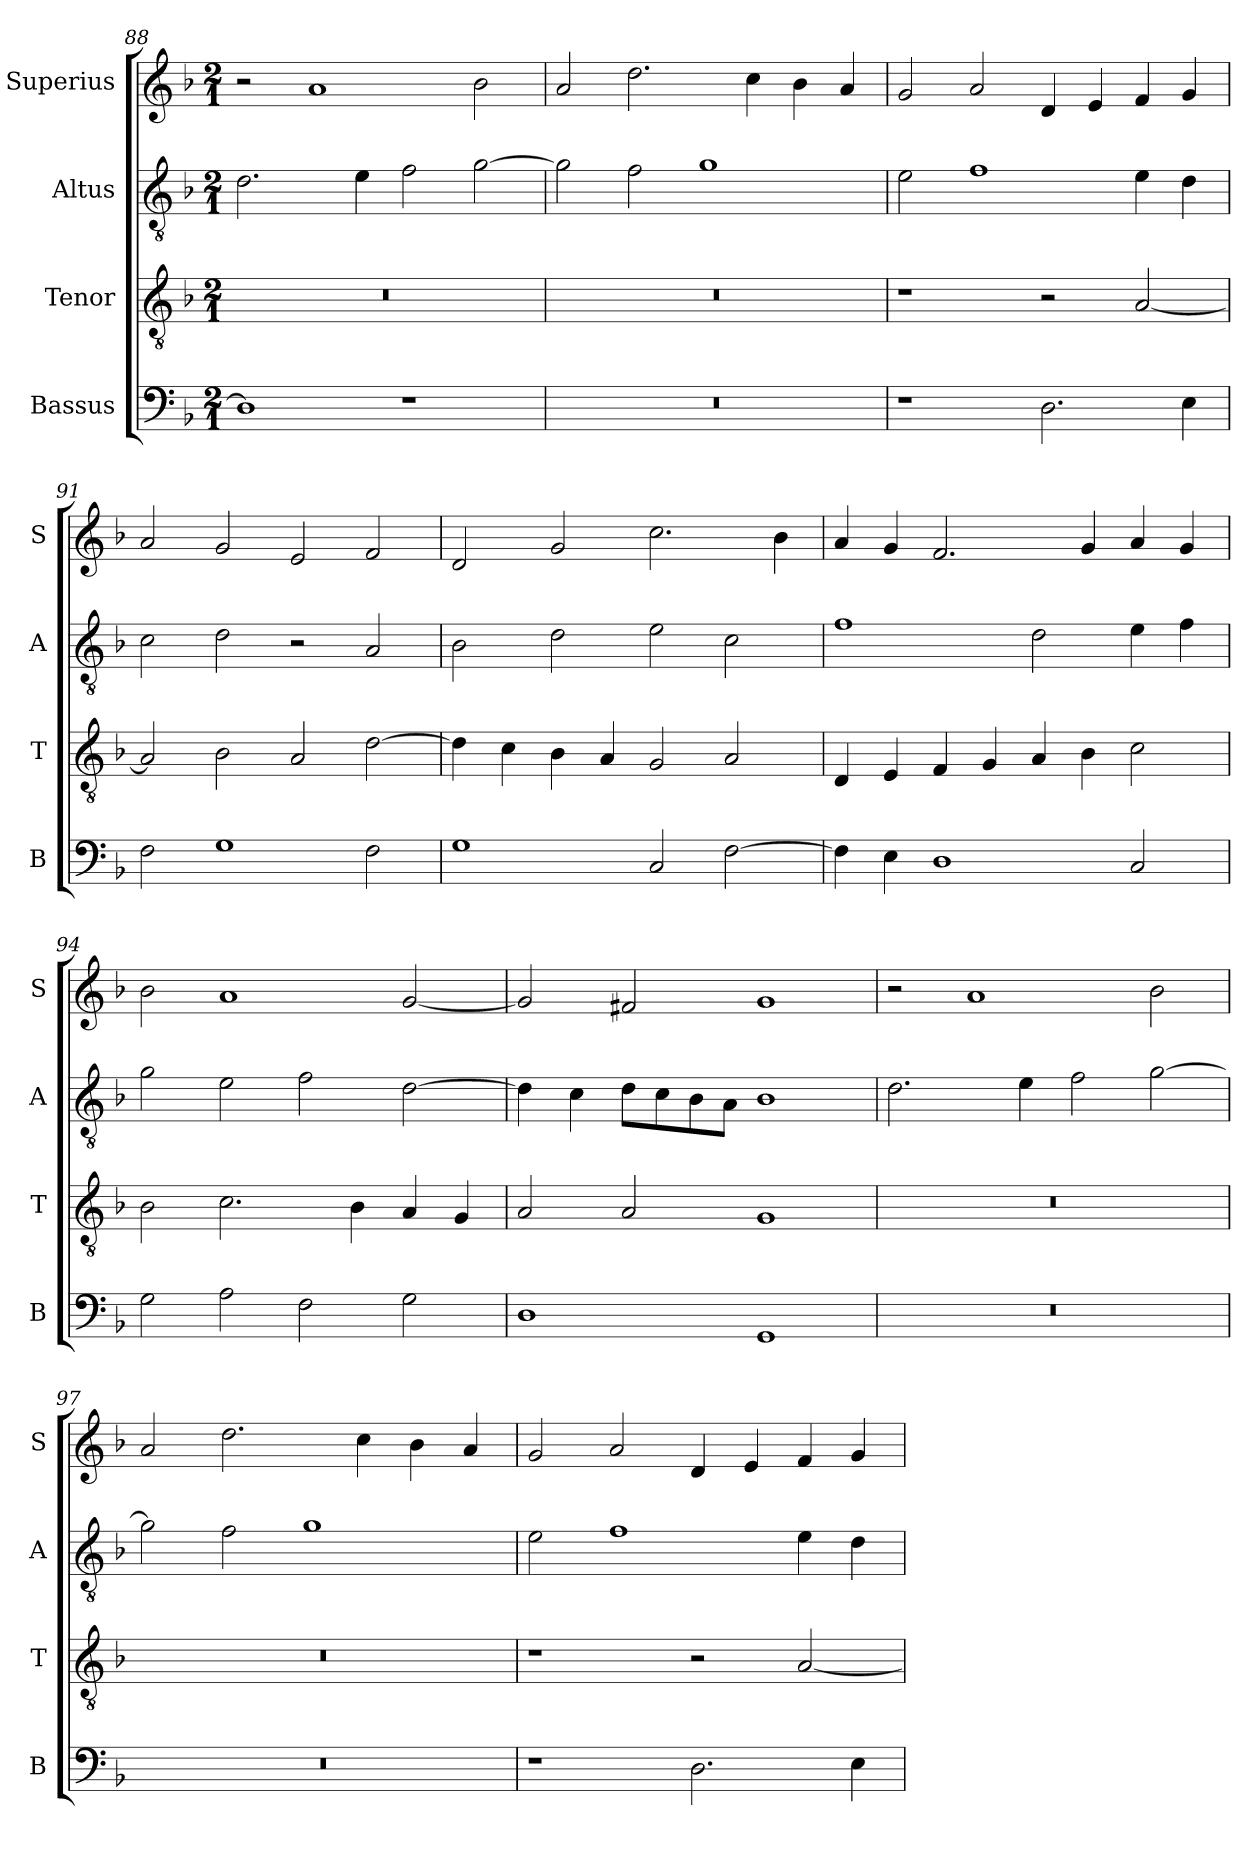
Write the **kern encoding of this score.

**kern	**kern	**kern	**kern
*part4	*part3	*part2	*part1
*staff4	*staff3	*staff2	*staff1
*I"Bassus	*I"Tenor	*I"Altus	*I"Superius
*I'B	*I'T	*I'A	*I'S
*clefF4	*clefGv2	*clefGv2	*clefG2
*k[b-]	*k[b-]	*k[b-]	*k[b-]
*F:	*F:	*F:	*F:
*M2/1	*M2/1	*M2/1	*M2/1
=88	=88	=88	=88
1D]	0r	2.d	2r
.	.	.	1a
.	.	4e	.
1r	.	2f	.
.	.	[2g	2b-
=89	=89	=89	=89
0r	0r	2g]	2a
.	.	2f	2.dd
.	.	1g	.
.	.	.	4cc
.	.	.	4b-
.	.	.	4a
=90	=90	=90	=90
1r	1r	2e	2g
.	.	1f	2a
2.D	2r	.	4d
.	.	.	4e
.	[2A	4e	4f
4E	.	4d	4g
=91	=91	=91	=91
2F	2A]	2c	2a
1G	2B-	2d	2g
.	2A	2r	2e
2F	[2d	2A	2f
=92	=92	=92	=92
1G	4d]	2B-	2d
.	4c	.	.
.	4B-	2d	2g
.	4A	.	.
2C	2G	2e	2.cc
[2F	2A	2c	.
.	.	.	4b-
=93	=93	=93	=93
4F]	4D	1f	4a
4E	4E	.	4g
1D	4F	.	2.f
.	4G	.	.
.	4A	2d	.
.	4B-	.	4g
2C	2c	4e	4a
.	.	4f	4g
=94	=94	=94	=94
2G	2B-	2g	2b-
2A	2.c	2e	1a
2F	.	2f	.
.	4B-	.	.
2G	4A	[2d	[2g
.	4G	.	.
=95	=95	=95	=95
1D	2A	4d]	2g]
.	.	4c	.
.	2A	8dL	2f#X
.	.	8c	.
.	.	8B-	.
.	.	8AJ	.
1GG	1G	1B-	1g
=96	=96	=96	=96
0r	0r	2.d	2r
.	.	.	1a
.	.	4e	.
.	.	2f	.
.	.	[2g	2b-
=97	=97	=97	=97
0r	0r	2g]	2a
.	.	2f	2.dd
.	.	1g	.
.	.	.	4cc
.	.	.	4b-
.	.	.	4a
=98	=98	=98	=98
1r	1r	2e	2g
.	.	1f	2a
2.D	2r	.	4d
.	.	.	4e
.	[2A	4e	4f
4E	.	4d	4g
=	=	=	=
*-	*-	*-	*-
